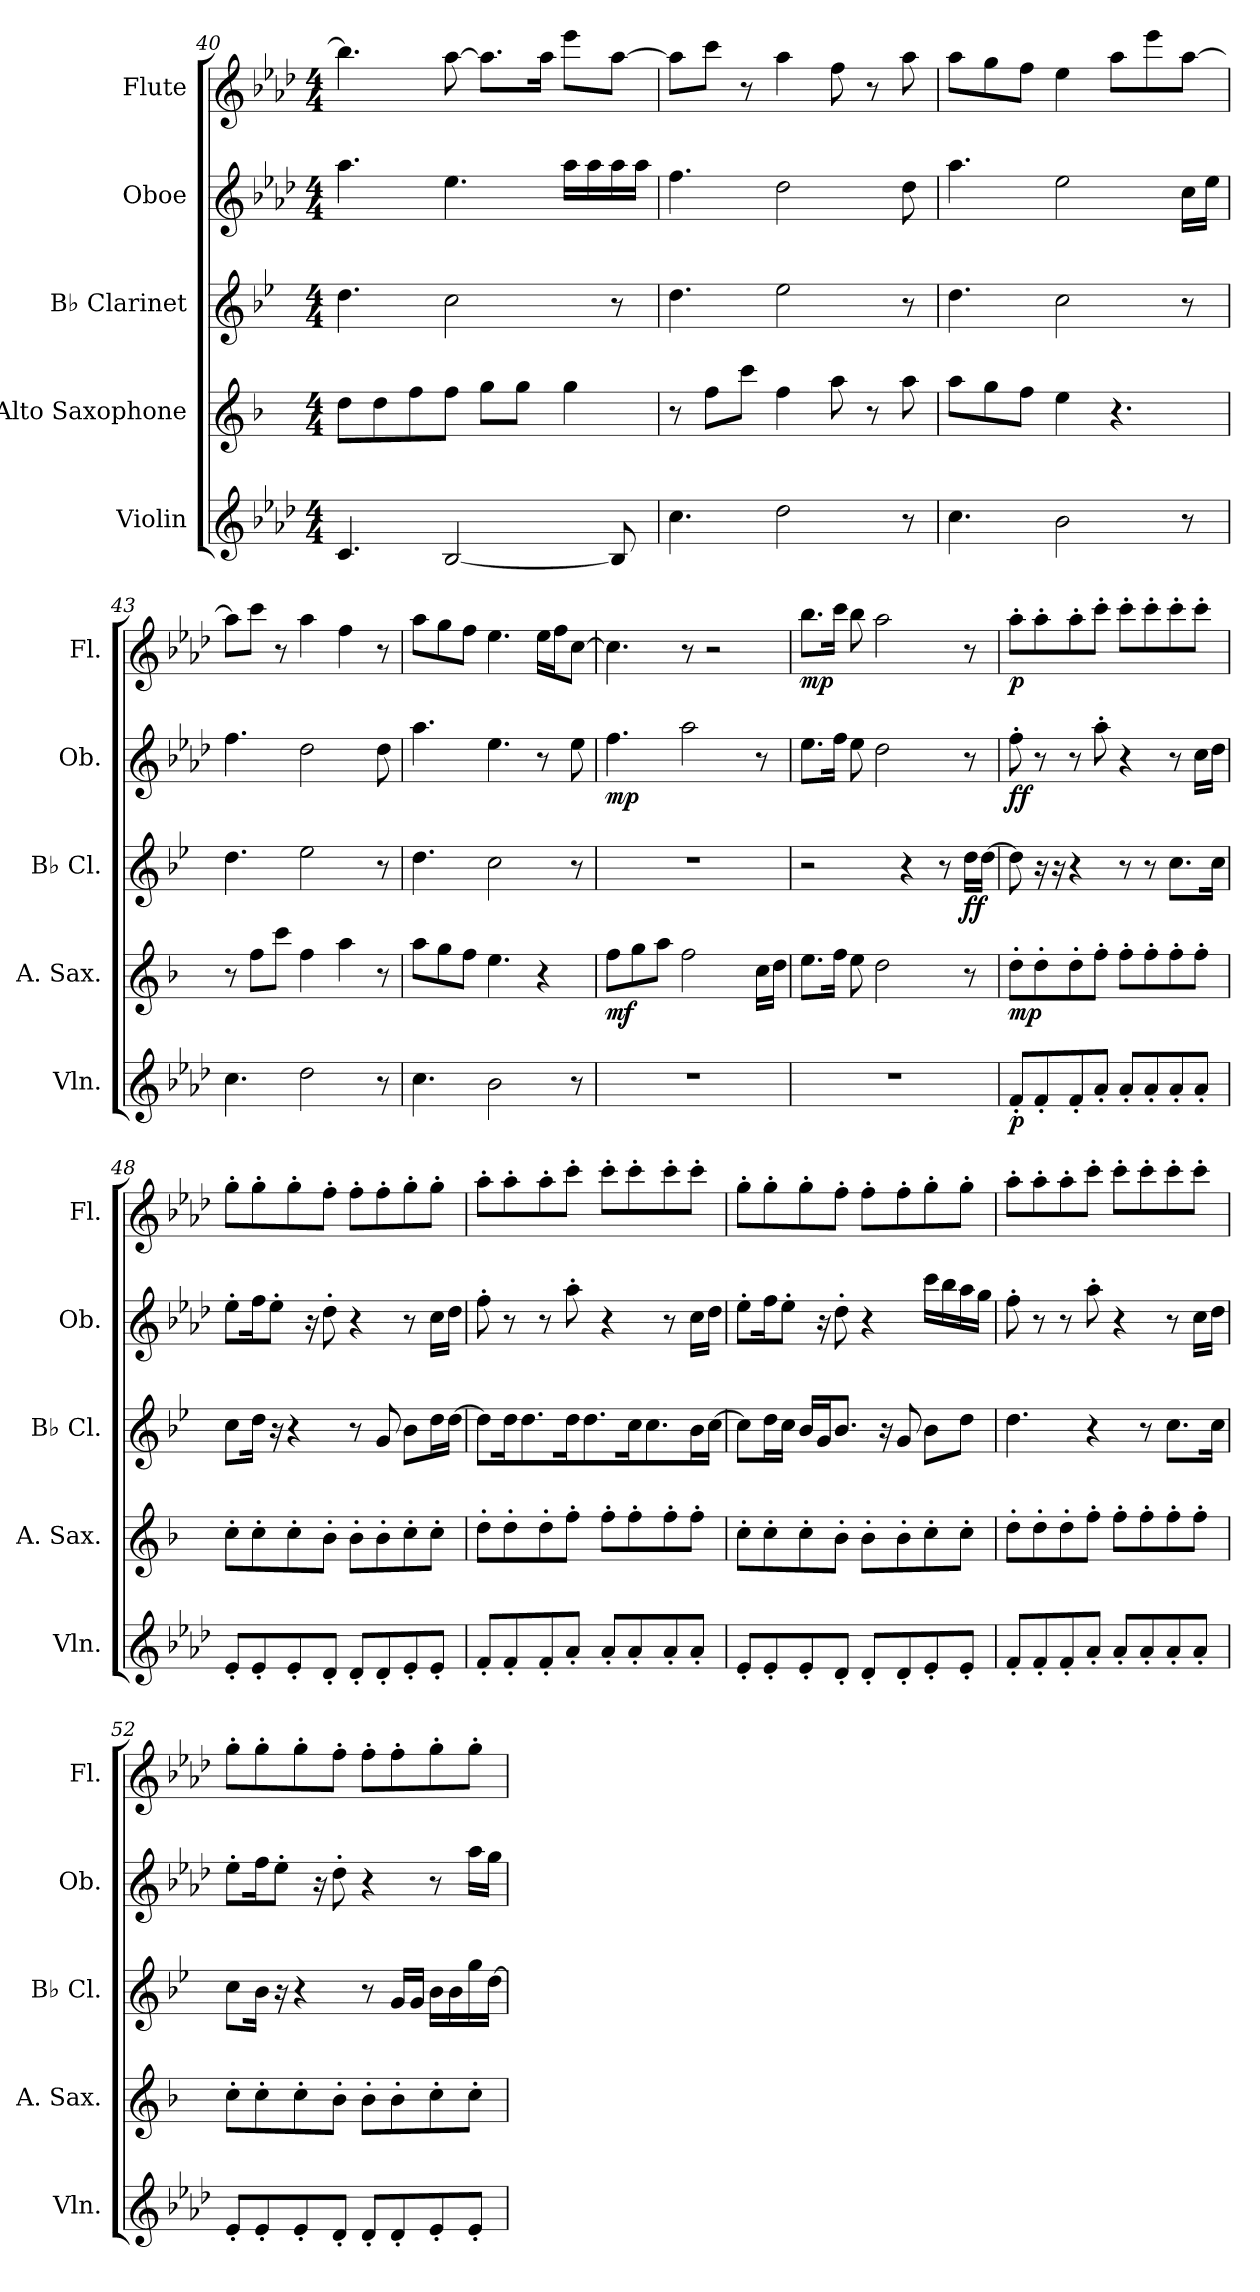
**kern	**dynam	**kern	**dynam	**kern	**dynam	**kern	**dynam	**kern	**dynam
*part5	*part5	*part4	*part4	*part3	*part3	*part2	*part2	*part1	*part1
*staff5	*staff5	*staff4	*staff4	*staff3	*staff3	*staff2	*staff2	*staff1	*staff1
*I"Violin	*	*I"Alto Saxophone	*	*I"B♭ Clarinet	*	*I"Oboe	*	*I"Flute	*
*I'Vln.	*	*I'A. Sax.	*	*I'B♭ Cl.	*	*I'Ob.	*	*I'Fl.	*
!!LO:LB:g=z
*clefG2	*	*clefG2	*	*clefG2	*	*clefG2	*	*clefG2	*
*	*	*ITrd5c9	*	*ITrd1c2	*	*	*	*	*
*k[b-e-a-d-]	*	*k[b-e-a-d-]	*	*k[b-e-a-d-]	*	*k[b-e-a-d-]	*	*k[b-e-a-d-]	*
*M4/4	*	*M4/4	*	*M4/4	*	*M4/4	*	*M4/4	*
=40	=40	=40	=40	=40	=40	=40	=40	=40	=40
4.c/	.	8f\L	.	4.cc\	.	4.aa-\	.	4.bb-\]	.
.	.	8f\	.	.	.	.	.	.	.
.	.	8a-\	.	.	.	.	.	.	.
[2B-/	.	8a-\J	.	2b-\	.	4.ee-\	.	[8aa-\	.
.	.	8b-\L	.	.	.	.	.	8.aa-\L]	.
.	.	8b-\J	.	.	.	.	.	.	.
.	.	.	.	.	.	.	.	16aa-\Jk	.
.	.	4b-\	.	.	.	16aa-\LL	.	8eee-\L	.
.	.	.	.	.	.	16aa-\	.	.	.
8B-/]	.	.	.	8r	.	16aa-\	.	[8aa-\J	.
.	.	.	.	.	.	16aa-\JJ	.	.	.
=41	=41	=41	=41	=41	=41	=41	=41	=41	=41
4.cc\	.	8r	.	4.cc\	.	4.ff\	.	8aa-\L]	.
.	.	8a-\L	.	.	.	.	.	8ccc\J	.
.	.	8ee-\J	.	.	.	.	.	8r	.
2dd-\	.	4a-\	.	2dd-\	.	2dd-\	.	4aa-\	.
.	.	8cc\	.	.	.	.	.	8ff\	.
.	.	8r	.	.	.	.	.	8r	.
8r	.	8cc\	.	8r	.	8dd-\	.	8aa-\	.
=42	=42	=42	=42	=42	=42	=42	=42	=42	=42
4.cc\	.	8cc\L	.	4.cc\	.	4.aa-\	.	8aa-\L	.
.	.	8b-\	.	.	.	.	.	8gg\	.
.	.	8a-\J	.	.	.	.	.	8ff\J	.
2b-\	.	4g\	.	2b-\	.	2ee-\	.	4ee-\	.
.	.	4.r	.	.	.	.	.	8aa-\L	.
.	.	.	.	.	.	.	.	8eee-\	.
8r	.	.	.	8r	.	16cc\LL	.	[8aa-\J	.
.	.	.	.	.	.	16ee-\JJ	.	.	.
=43	=43	=43	=43	=43	=43	=43	=43	=43	=43
4.cc\	.	8r	.	4.cc\	.	4.ff\	.	8aa-\L]	.
.	.	8a-\L	.	.	.	.	.	8ccc\J	.
.	.	8ee-\J	.	.	.	.	.	8r	.
2dd-\	.	4a-\	.	2dd-\	.	2dd-\	.	4aa-\	.
.	.	4cc\	.	.	.	.	.	4ff\	.
8r	.	8r	.	8r	.	8dd-\	.	8r	.
!!LO:PB:g=z
=44	=44	=44	=44	=44	=44	=44	=44	=44	=44
4.cc\	.	8cc\L	.	4.cc\	.	4.aa-\	.	8aa-\L	.
.	.	8b-\	.	.	.	.	.	8gg\	.
.	.	8a-\J	.	.	.	.	.	8ff\J	.
2b-\	.	4.g\	.	2b-\	.	4.ee-\	.	4.ee-\	.
.	.	4r	.	.	.	8r	.	16ee-\LL	.
.	.	.	.	.	.	.	.	16ff\J	.
8r	.	.	.	8r	.	8ee-\	.	[8cc\J	.
=45	=45	=45	=45	=45	=45	=45	=45	=45	=45
!	!	!	!LO:DY:b	!	!	!	!LO:DY:b	!	!
1r	.	8a-\L	mf	1r	.	4.ff\	mp	4.cc\]	.
.	.	8b-\	.	.	.	.	.	.	.
.	.	8cc\J	.	.	.	.	.	.	.
.	.	2a-\	.	.	.	2aa-\	.	8r	.
.	.	.	.	.	.	.	.	2r	.
.	.	16e-\LL	.	.	.	8r	.	.	.
.	.	16f\JJ	.	.	.	.	.	.	.
=46	=46	=46	=46	=46	=46	=46	=46	=46	=46
!	!	!	!	!	!	!	!	!	!LO:DY:b
1r	.	8.g\L	.	2r	.	8.ee-\L	.	8.bb-\L	mp
.	.	16a-\Jk	.	.	.	16ff\Jk	.	16ccc\Jk	.
.	.	8g\	.	.	.	8ee-\	.	8bb-\	.
.	.	2f\	.	.	.	2dd-\	.	2aa-\	.
.	.	.	.	4r	.	.	.	.	.
.	.	.	.	8r	.	.	.	.	.
!	!	!	!	!	!LO:DY:b	!	!	!	!
.	.	8r	.	16cc\LL	ff	8r	.	8r	.
.	.	.	.	[16cc\JJ	.	.	.	.	.
=47	=47	=47	=47	=47	=47	=47	=47	=47	=47
!	!LO:DY:b	!	!LO:DY:b	!	!	!	!LO:DY:b	!	!LO:DY:b
8f'/L	p	8f'\L	mp	8cc\]	.	8ff'\	ff	8aa-'\L	p
8f'/	.	8f'\	.	16r	.	8r	.	8aa-'\	.
.	.	.	.	16r	.	.	.	.	.
8f'/	.	8f'\	.	4r	.	8r	.	8aa-'\	.
8a-'/J	.	8a-'\J	.	.	.	8aa-'\	.	8ccc'\J	.
8a-'/L	.	8a-'\L	.	8r	.	4r	.	8ccc'\L	.
8a-'/	.	8a-'\	.	8r	.	.	.	8ccc'\	.
8a-'/	.	8a-'\	.	8.b-\L	.	8r	.	8ccc'\	.
8a-'/J	.	8a-'\J	.	.	.	16cc\LL	.	8ccc'\J	.
.	.	.	.	16b-\Jk	.	16dd-\JJ	.	.	.
!!LO:LB:g=z
=48	=48	=48	=48	=48	=48	=48	=48	=48	=48
8e-'/L	.	8e-'\L	.	8b-\L	.	8ee-'\L	.	8gg'\L	.
8e-'/	.	8e-'\	.	16cc\Jk	.	16ff\K	.	8gg'\	.
.	.	.	.	16r	.	8ee-'\J	.	.	.
8e-'/	.	8e-'\	.	4r	.	.	.	8gg'\	.
.	.	.	.	.	.	16r	.	.	.
8d-'/J	.	8d-'\J	.	.	.	8dd-'\	.	8ff'\J	.
8d-'/L	.	8d-'\L	.	8r	.	4r	.	8ff'\L	.
8d-'/	.	8d-'\	.	8f/	.	.	.	8ff'\	.
8e-'/	.	8e-'\	.	8a-\L	.	8r	.	8gg'\	.
8e-'/J	.	8e-'\J	.	16cc\L	.	16cc\LL	.	8gg'\J	.
.	.	.	.	[16cc\JJ	.	16dd-\JJ	.	.	.
=49	=49	=49	=49	=49	=49	=49	=49	=49	=49
8f'/L	.	8f'\L	.	8cc\L]	.	8ff'\	.	8aa-'\L	.
8f'/	.	8f'\	.	16cc\K	.	8r	.	8aa-'\	.
.	.	.	.	8.cc\	.	.	.	.	.
8f'/	.	8f'\	.	.	.	8r	.	8aa-'\	.
8a-'/J	.	8a-'\J	.	16cc\K	.	8aa-'\	.	8ccc'\J	.
.	.	.	.	8.cc\	.	.	.	.	.
8a-'/L	.	8a-'\L	.	.	.	4r	.	8ccc'\L	.
8a-'/	.	8a-'\	.	16b-\K	.	.	.	8ccc'\	.
.	.	.	.	8.b-\	.	.	.	.	.
8a-'/	.	8a-'\	.	.	.	8r	.	8ccc'\	.
8a-'/J	.	8a-'\J	.	16a-\L	.	16cc\LL	.	8ccc'\J	.
.	.	.	.	[16b-\JJ	.	16dd-\JJ	.	.	.
=50	=50	=50	=50	=50	=50	=50	=50	=50	=50
8e-'/L	.	8e-'\L	.	8b-\L]	.	8ee-'\L	.	8gg'\L	.
8e-'/	.	8e-'\	.	16cc\L	.	16ff\K	.	8gg'\	.
.	.	.	.	16b-\JJ	.	8ee-'\J	.	.	.
8e-'/	.	8e-'\	.	16a-/LL	.	.	.	8gg'\	.
.	.	.	.	16f/J	.	16r	.	.	.
8d-'/J	.	8d-'\J	.	8.a-/J	.	8dd-'\	.	8ff'\J	.
8d-'/L	.	8d-'\L	.	.	.	4r	.	8ff'\L	.
.	.	.	.	16r	.	.	.	.	.
8d-'/	.	8d-'\	.	8f/	.	.	.	8ff'\	.
8e-'/	.	8e-'\	.	8a-\L	.	16ccc\LL	.	8gg'\	.
.	.	.	.	.	.	16bb-\	.	.	.
8e-'/J	.	8e-'\J	.	8cc\J	.	16aa-\	.	8gg'\J	.
.	.	.	.	.	.	16gg\JJ	.	.	.
!!LO:PB:g=z
=51	=51	=51	=51	=51	=51	=51	=51	=51	=51
8f'/L	.	8f'\L	.	4.cc\	.	8ff'\	.	8aa-'\L	.
8f'/	.	8f'\	.	.	.	8r	.	8aa-'\	.
8f'/	.	8f'\	.	.	.	8r	.	8aa-'\	.
8a-'/J	.	8a-'\J	.	4r	.	8aa-'\	.	8ccc'\J	.
8a-'/L	.	8a-'\L	.	.	.	4r	.	8ccc'\L	.
8a-'/	.	8a-'\	.	8r	.	.	.	8ccc'\	.
8a-'/	.	8a-'\	.	8.b-\L	.	8r	.	8ccc'\	.
8a-'/J	.	8a-'\J	.	.	.	16cc\LL	.	8ccc'\J	.
.	.	.	.	16b-\Jk	.	16dd-\JJ	.	.	.
=52	=52	=52	=52	=52	=52	=52	=52	=52	=52
8e-'/L	.	8e-'\L	.	8b-\L	.	8ee-'\L	.	8gg'\L	.
8e-'/	.	8e-'\	.	16a-\Jk	.	16ff\K	.	8gg'\	.
.	.	.	.	16r	.	8ee-'\J	.	.	.
8e-'/	.	8e-'\	.	4r	.	.	.	8gg'\	.
.	.	.	.	.	.	16r	.	.	.
8d-'/J	.	8d-'\J	.	.	.	8dd-'\	.	8ff'\J	.
8d-'/L	.	8d-'\L	.	8r	.	4r	.	8ff'\L	.
8d-'/	.	8d-'\	.	16f/LL	.	.	.	8ff'\	.
.	.	.	.	16f/JJ	.	.	.	.	.
8e-'/	.	8e-'\	.	16a-\LL	.	8r	.	8gg'\	.
.	.	.	.	16a-\	.	.	.	.	.
8e-'/J	.	8e-'\J	.	16ff\	.	16aa-\LL	.	8gg'\J	.
.	.	.	.	[16cc\JJ	.	16gg\JJ	.	.	.
=	=	=	=	=	=	=	=	=	=
*-	*-	*-	*-	*-	*-	*-	*-	*-	*-
